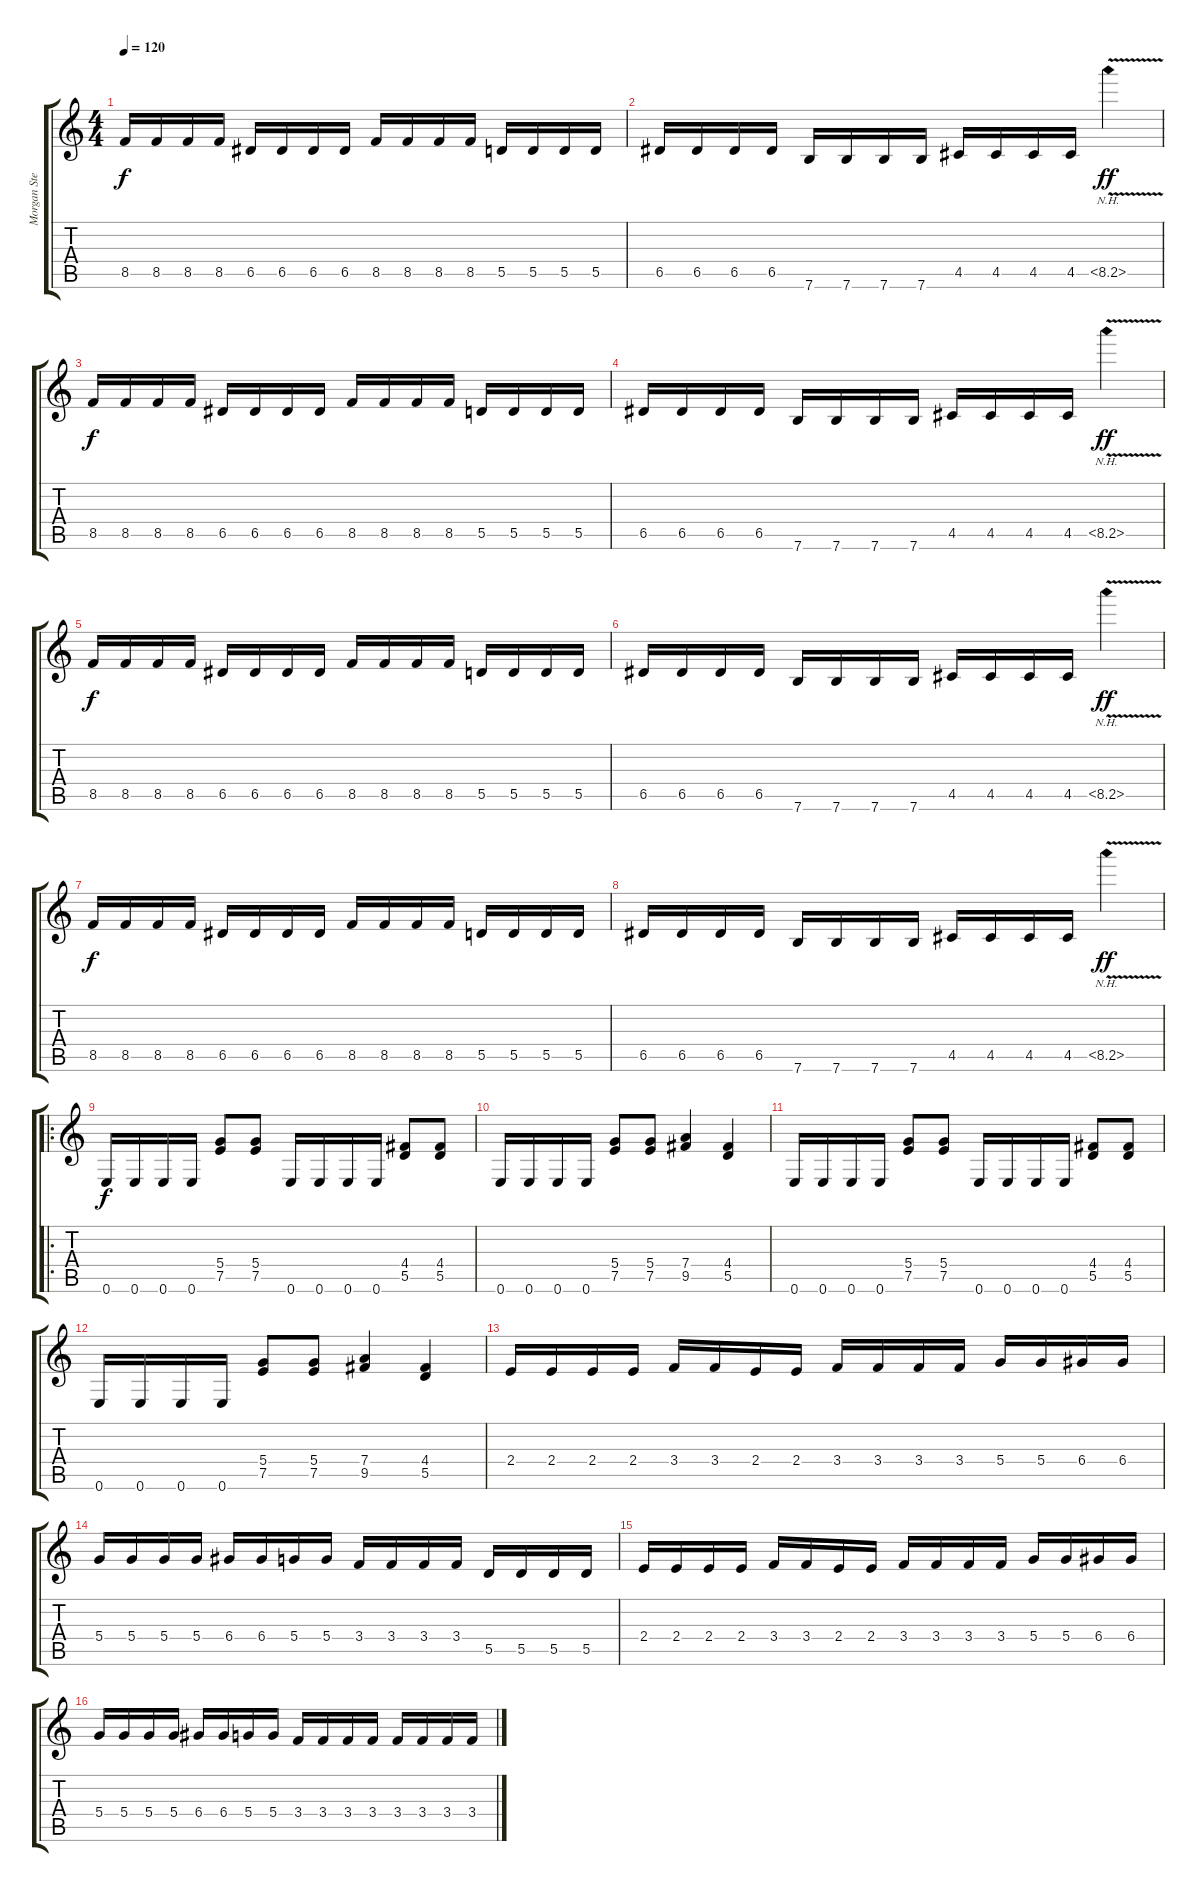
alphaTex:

\track ("Morgan Steinmeyer Hakansson" "Morgan Ste") {instrument distortionguitar}
\staff {score tabs}
\tuning (C4 B3 G3 D3 A2 E2) {hide}
\ts (4 4)
\tempo 120
\clef g2
\ks c
8.5.16{dy f} 8.5.16 8.5.16 8.5.16 6.5.16 6.5.16 6.5.16 6.5.16 8.5.16 8.5.16 8.5.16 8.5.16 5.5.16 5.5.16 5.5.16 5.5.16 |
6.5.16 6.5.16 6.5.16 6.5.16 7.6.16 7.6.16 7.6.16 7.6.16 4.5.16 4.5.16 4.5.16 4.5.16 8.5{nh v}.4{dy ff} |
8.5.16{dy f} 8.5.16 8.5.16 8.5.16 6.5.16 6.5.16 6.5.16 6.5.16 8.5.16 8.5.16 8.5.16 8.5.16 5.5.16 5.5.16 5.5.16 5.5.16 |
6.5.16 6.5.16 6.5.16 6.5.16 7.6.16 7.6.16 7.6.16 7.6.16 4.5.16 4.5.16 4.5.16 4.5.16 8.5{nh v}.4{dy ff} |
8.5.16{dy f} 8.5.16 8.5.16 8.5.16 6.5.16 6.5.16 6.5.16 6.5.16 8.5.16 8.5.16 8.5.16 8.5.16 5.5.16 5.5.16 5.5.16 5.5.16 |
6.5.16 6.5.16 6.5.16 6.5.16 7.6.16 7.6.16 7.6.16 7.6.16 4.5.16 4.5.16 4.5.16 4.5.16 8.5{nh v}.4{dy ff} |
8.5.16{dy f} 8.5.16 8.5.16 8.5.16 6.5.16 6.5.16 6.5.16 6.5.16 8.5.16 8.5.16 8.5.16 8.5.16 5.5.16 5.5.16 5.5.16 5.5.16 |
6.5.16 6.5.16 6.5.16 6.5.16 7.6.16 7.6.16 7.6.16 7.6.16 4.5.16 4.5.16 4.5.16 4.5.16 8.5{nh v}.4{dy ff} |
\ro
0.6.16{dy f} 0.6.16 0.6.16 0.6.16 (5.4 7.5).8 (5.4 7.5).8 0.6.16 0.6.16 0.6.16 0.6.16 (4.4 5.5).8 (4.4 5.5).8 |
0.6.16 0.6.16 0.6.16 0.6.16 (5.4 7.5).8 (5.4 7.5).8 (7.4 9.5).4 (4.4 5.5).4 |
0.6.16 0.6.16 0.6.16 0.6.16 (5.4 7.5).8 (5.4 7.5).8 0.6.16 0.6.16 0.6.16 0.6.16 (4.4 5.5).8 (4.4 5.5).8 |
0.6.16 0.6.16 0.6.16 0.6.16 (5.4 7.5).8 (5.4 7.5).8 (7.4 9.5).4 (4.4 5.5).4 |
2.4.16 2.4.16 2.4.16 2.4.16 3.4.16 3.4.16 2.4.16 2.4.16 3.4.16 3.4.16 3.4.16 3.4.16 5.4.16 5.4.16 6.4.16 6.4.16 |
5.4.16 5.4.16 5.4.16 5.4.16 6.4.16 6.4.16 5.4.16 5.4.16 3.4.16 3.4.16 3.4.16 3.4.16 5.5.16 5.5.16 5.5.16 5.5.16 |
2.4.16 2.4.16 2.4.16 2.4.16 3.4.16 3.4.16 2.4.16 2.4.16 3.4.16 3.4.16 3.4.16 3.4.16 5.4.16 5.4.16 6.4.16 6.4.16 |
5.4.16 5.4.16 5.4.16 5.4.16 6.4.16 6.4.16 5.4.16 5.4.16 3.4.16 3.4.16 3.4.16 3.4.16 3.4.16 3.4.16 3.4.16 3.4.16
